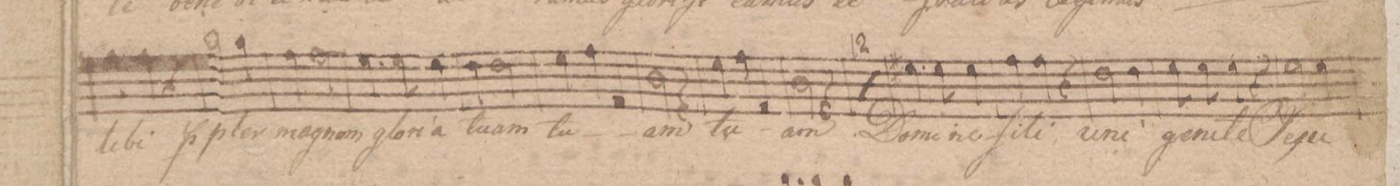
**kern	**text	**dynam
*I"Basso	*	*
*clefF4	*	*
*k[f#c#]	*	*
*M3/4	*	*
4A\	ti-	.
4A\	-bi	.
4r	.	.
=44	=44	=44
2B\	pro-	.
4B\	-pter	.
=45	=45	=45
4A\	mag-	.
2A\	-nam	.
=46	=46	=46
4.G\	glo-	.
8G\	-ri-	.
4G\	-am	.
=47	=47	=47
4F#\	tu-	.
2F#\	-am	.
=48	=48	=48
4G\	tu-	.
4A\	.	.
4AA/	.	.
=49	=49	=49
2D\	-am	.
4r	.	.
=50	=50	=50
4G\	tu-	.
4A\	.	.
4AA/	.	.
=51	=51	=51
2D\	-am	.
4r	.	.
=52	=52	=52
2.r	.	.
=53	=53	=53
2.r	.	.
=54	=54	=54
2.r	.	.
=55	=55	=55
2.r	.	.
=56	=56	=56
2.r	.	.
=57	=57	=57
2.r	.	.
=58	=58	=58
2.r	.	.
=59	=59	=59
2.r	.	.
=60	=60	=60
2.r	.	.
=61	=61	=61
2.r	.	.
=62	=62	=62
2.r	.	.
=63	=63	=63
2.r	.	.
=64	=64	=64
4.G#X\	Do-	.
8G#\	-mi-	.
4G#\	-ne	.
=65	=65	=65
4A\	fi-	.
4A\	-li	.
4r	.	.
=66	=66	=66
2F#\	u-	.
4F#\	-ni	.
=67	=67	=67
8G\	ge-	.
8G\	-ni-	.
4G\	-te	.
4r	.	.
=68	=68	=68
2G\	Je-	.
4G\	-su	.
=69	=69	=69
*-	*-	*-
